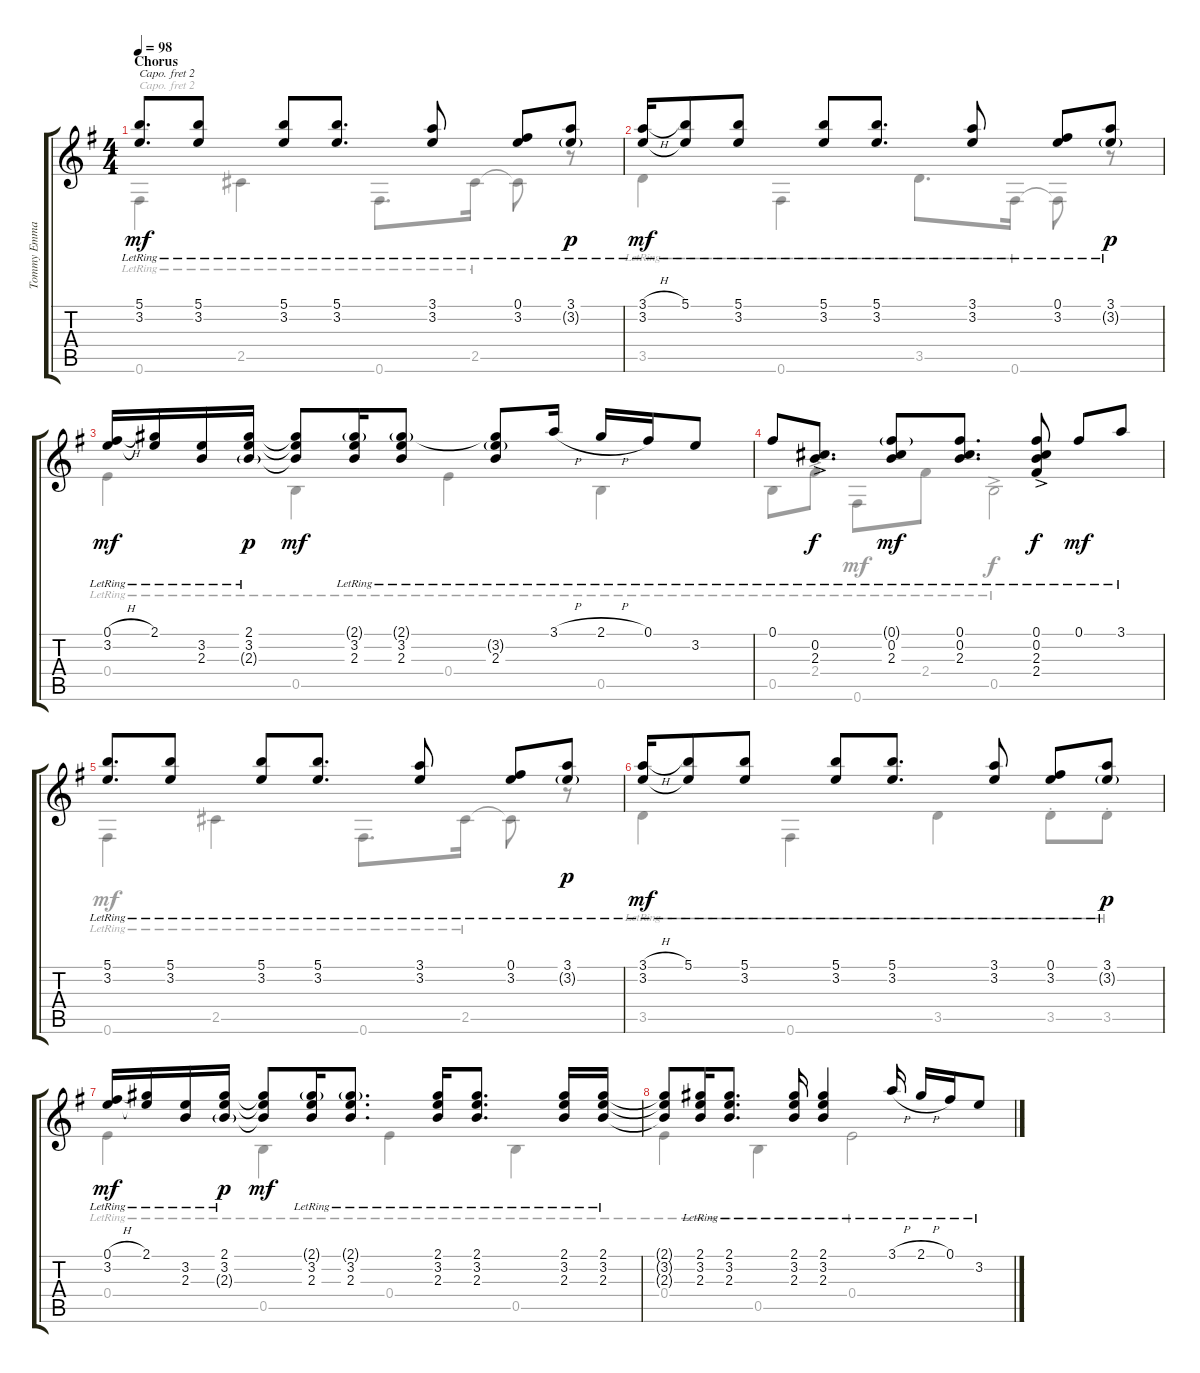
\track ("Tommy Emmanuel" "Tommy Emma") {instrument acousticguitarsteel}
\staff {score tabs}
\capo 2
\tuning (E4 B3 G3 D3 A2 E2) {hide}
\voice
\ts (4 4)
\section ("" "Chorus")
\tempo 98
\clef g2
\ks g
(5.1{lr} 3.2{lr}).8{d dy mf} (5.1{lr} 3.2{lr}).8 (5.1{lr} 3.2{lr}).8 (5.1{lr} 3.2{lr}).8{d} (3.1{lr} 3.2{lr}).8 (0.1{lr} 3.2{lr}).8 (3.1{lr} 3.2{g lr}).8{dy p} |
(3.1{h lr} 3.2{lr}).16{dy mf} (5.1{lr} 3.2{t}).8 (5.1{lr} 3.2{lr}).8 (5.1{lr} 3.2{lr}).8 (5.1{lr} 3.2{lr}).8{d} (3.1{lr} 3.2{lr}).8 (0.1{lr} 3.2{lr}).8 (3.1{lr} 3.2{g lr}).8{dy p} |
(0.1{h lr} 3.2{lr}).16{dy mf} (2.1{lr} 3.2{t}).16 (3.2{lr} 2.3{lr}).16 (2.1{lr} 3.2{lr} 2.3{g lr}).16{dy p} (2.1{t} 3.2{t} 2.3{t}).8{dy mf} (2.1{g lr} 3.2{lr} 2.3{lr}).16 (2.1{g lr} 3.2{lr} 2.3{lr}).8 (2.1{t} 3.2{g lr} 2.3{lr}).8 3.1{h lr}.16 2.1{h lr}.16 0.1{lr}.16 3.2{lr}.8 |
0.1{lr}.8 (0.2{ac lr} 2.3{ac lr}).8{d dy f} (0.1{g lr} 0.2{lr} 2.3{lr}).8{dy mf} (0.1{lr} 0.2{lr} 2.3{lr}).8{d} (0.1{ac lr} 0.2{ac lr} 2.3{ac lr} 2.4{ac lr}).8{dy f} 0.1{lr}.8{dy mf} 3.1{lr}.8 |
(5.1{lr} 3.2{lr}).8{d} (5.1{lr} 3.2{lr}).8 (5.1{lr} 3.2{lr}).8 (5.1{lr} 3.2{lr}).8{d} (3.1{lr} 3.2{lr}).8 (0.1{lr} 3.2{lr}).8 (3.1{lr} 3.2{g lr}).8{dy p} |
(3.1{h lr} 3.2{lr}).16{dy mf} (5.1{lr} 3.2{t}).8 (5.1{lr} 3.2{lr}).8 (5.1{lr} 3.2{lr}).8 (5.1{lr} 3.2{lr}).8{d} (3.1{lr} 3.2{lr}).8 (0.1{lr} 3.2{lr}).8 (3.1{lr} 3.2{g lr}).8{dy p} |
(0.1{h lr} 3.2{lr}).16{dy mf} (2.1{lr} 3.2{t}).16 (3.2{lr} 2.3{lr}).16 (2.1{lr} 3.2{lr} 2.3{g lr}).16{dy p} (2.1{t} 3.2{t} 2.3{t}).8{dy mf} (2.1{g lr} 3.2{lr} 2.3{lr}).16 (2.1{g lr} 3.2{lr} 2.3{lr}).8{d} (2.1{lr} 3.2{lr} 2.3{lr}).16 (2.1{lr} 3.2{lr} 2.3{lr}).8{d} (2.1{lr} 3.2{lr} 2.3{lr}).16 (2.1{lr} 3.2{lr} 2.3{lr}).16 |
(2.1{t} 3.2{t} 2.3{t}).8 (2.1{lr} 3.2{lr} 2.3{lr}).16 (2.1{lr} 3.2{lr} 2.3{lr}).8{d} (2.1{lr} 3.2{lr} 2.3{lr}).16 (2.1{lr} 3.2{lr} 2.3{lr}).4 3.1{h lr}.16 2.1{h lr}.16 0.1{lr}.16 3.2{lr}.8
\voice
\clef g2
\ottava regular
\simile none
\ks g
0.6{lr}.4{dy mf} 2.5{lr}.4 0.6{lr}.8{d} 2.5{lr}.16 2.5{t}.8 r.8 |
3.5{lr}.4 0.6{lr}.4 3.5{lr}.8{d} 0.6{lr}.16 0.6{t}.8 r.8 |
0.4{lr}.4 0.5{lr}.4 0.4{lr}.4 0.5{lr}.4 |
0.5{lr}.8 2.4{ac lr}.8{dy f} 0.6{lr}.8{dy mf} 2.4{lr}.8 0.5{ac lr}.2{dy f} |
0.6{lr}.4{dy mf} 2.5{lr}.4 0.6{lr}.8{d} 2.5{lr}.16 2.5{t}.8 r.8 |
3.5{lr}.4 0.6{lr}.4 3.5{lr}.4 3.5{st lr}.8 3.5{st lr}.8 |
0.4{lr}.4 0.5{lr}.4 0.4{lr}.4 0.5{lr}.4 |
0.4{lr}.4 0.5{lr}.4 0.4{lr}.2
